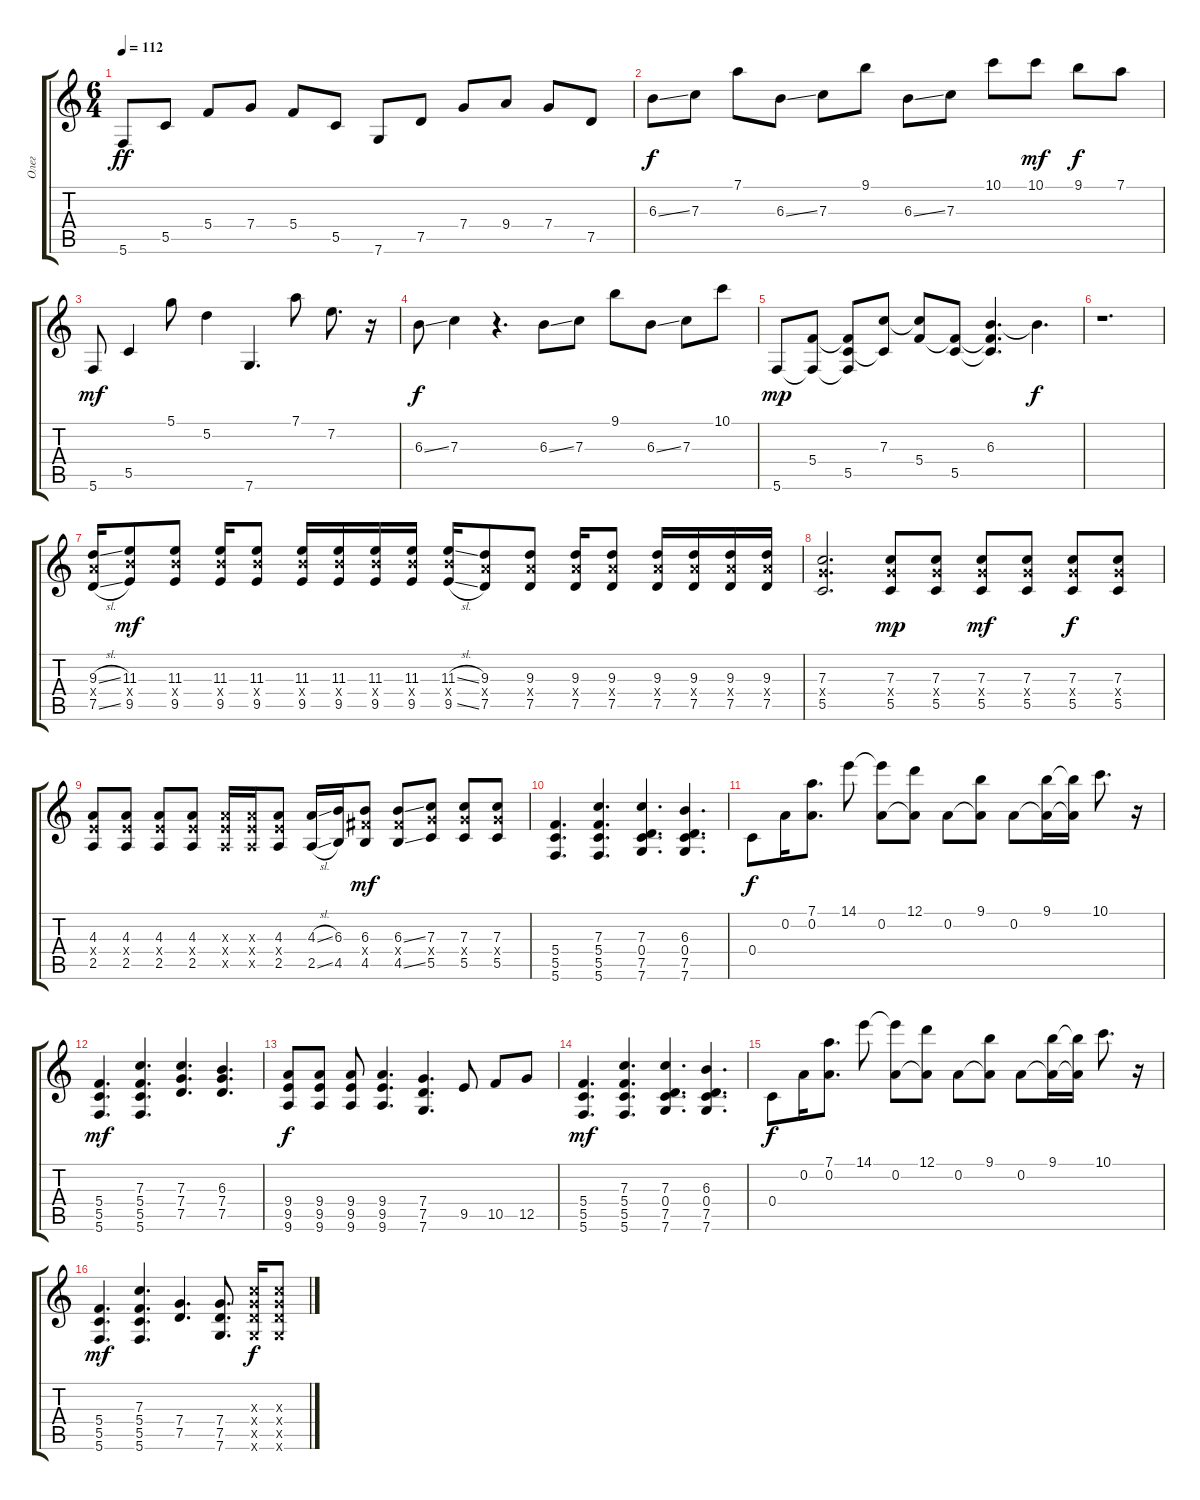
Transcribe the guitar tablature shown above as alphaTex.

\track ("Олег" "Олег") {instrument electricguitarclean}
\staff {score tabs}
\tuning (D4 A3 F3 C3 G2 C2) {hide}
\ts (6 4)
\tempo 112
\clef g2
\ks c
5.6.8{dy ff} 5.5.8 5.4.8 7.4.8 5.4.8 5.5.8 7.6.8 7.5.8 7.4.8 9.4.8 7.4.8 7.5.8 |
6.3{ss}.8{dy f} 7.3.8 7.1.8 6.3{ss}.8 7.3.8 9.1.8 6.3{ss}.8 7.3.8 10.1.8 10.1.8{dy mf} 9.1.8{dy f} 7.1.8 |
5.6.8{dy mf} 5.5.4 5.1.8 5.2.4 7.6.4{d} 7.1.8 7.2.8{d} r.16 |
6.3{ss}.8{dy f} 7.3.4 r.4{d} 6.3{ss}.8 7.3.8 9.1.8 6.3{ss}.8 7.3.8 10.1.8 |
5.6.8{dy mp} (5.4 5.6{t}).8 (5.4{t} 5.5 5.6{t}).8 (7.3 5.5{t}).8 (7.3{t} 5.4).8 (5.4{t} 5.5).8 (6.3 5.4{t} 5.5{t}).4{d} 6.3{t}.4{d dy f} |
r.1{d instrument electricguitarclean} |
(9.3{sl} 9.4{x} 7.5{sl}).16 (11.3 11.4{x} 9.5).8{dy mf} (11.3 11.4{x} 9.5).8 (11.3 11.4{x} 9.5).16 (11.3 11.4{x} 9.5).8 (11.3 11.4{x} 9.5).16 (11.3 11.4{x} 9.5).16 (11.3 11.4{x} 9.5).16 (11.3 11.4{x} 9.5).16 (11.3{sl} 11.4{x} 9.5{sl}).16 (9.3 9.4{x} 7.5).8 (9.3 9.4{x} 7.5).8 (9.3 9.4{x} 7.5).16 (9.3 9.4{x} 7.5).8 (9.3 9.4{x} 7.5).16 (9.3 9.4{x} 7.5).16 (9.3 9.4{x} 7.5).16 (9.3 9.4{x} 7.5).16 |
(7.3 7.4{x} 5.5).2{d} (7.3 7.4{x} 5.5).8{dy mp volume 2} (7.3 7.4{x} 5.5).8{volume 11} (7.3 7.4{x} 5.5).8{dy mf} (7.3 7.4{x} 5.5).8 (7.3 7.4{x} 5.5).8{dy f} (7.3 7.4{x} 5.5).8 |
(4.3 4.4{x} 2.5).8 (4.3 4.4{x} 2.5).8 (4.3 4.4{x} 2.5).8 (4.3 4.4{x} 2.5).8 (4.3{x} 4.4{x} 2.5{x}).16 (4.3{x} 4.4{x} 2.5{x}).16 (4.3 4.4{x} 2.5).8 (4.3{sl} 2.5{sl}).16 (6.3 4.5).16 (6.3 6.4{x} 4.5).8{dy mf} (6.3{ss} 6.4{x} 4.5{ss}).8 (7.3 7.4{x} 5.5).8 (7.3 7.4{x} 5.5).8 (7.3 7.4{x} 5.5).8 |
(5.4 5.5 5.6).4{d instrument electricguitarclean} (7.3 5.4 5.5 5.6).4{d} (7.3 0.4 7.5 7.6).4{d} (6.3 0.4 7.5 7.6).4{d} |
0.4.8{dy f} 0.2.16 (7.1 0.2).8{d} 14.1.8 (14.1{t} 0.2).8 (12.1 0.2{t}).8 0.2.8 (9.1 0.2{t}).8 0.2.8 (9.1 0.2{t}).16 (9.1{t} 0.2{t}).16 10.1.8{d} r.16 |
(5.4 5.5 5.6).4{d dy mf} (7.3 5.4 5.5 5.6).4{d} (7.3 7.4 7.5).4{d} (6.3 7.4 7.5).4{d} |
(9.4 9.5 9.6).8{dy f} (9.4 9.5 9.6).8 (9.4 9.5 9.6).8 (9.4 9.5 9.6).4{d} (7.4 7.5 7.6).4{d} 9.5.8 10.5.8 12.5.8 |
(5.4 5.5 5.6).4{d dy mf} (7.3 5.4 5.5 5.6).4{d} (7.3 0.4 7.5 7.6).4{d} (6.3 0.4 7.5 7.6).4{d} |
0.4.8{dy f} 0.2.16 (7.1 0.2).8{d} 14.1.8 (14.1{t} 0.2).8 (12.1 0.2{t}).8 0.2.8 (9.1 0.2{t}).8 0.2.8 (9.1 0.2{t}).16 (9.1{t} 0.2{t}).16 10.1.8{d} r.16 |
(5.4 5.5 5.6).4{d dy mf} (7.3 5.4 5.5 5.6).4{d} (7.4 7.5).4{d} (7.4 7.5 7.6).8{d} (7.3{x} 7.4{x} 7.5{x} 7.6{x}).16{dy f} (7.3{x} 7.4{x} 7.5{x} 7.6{x}).8
